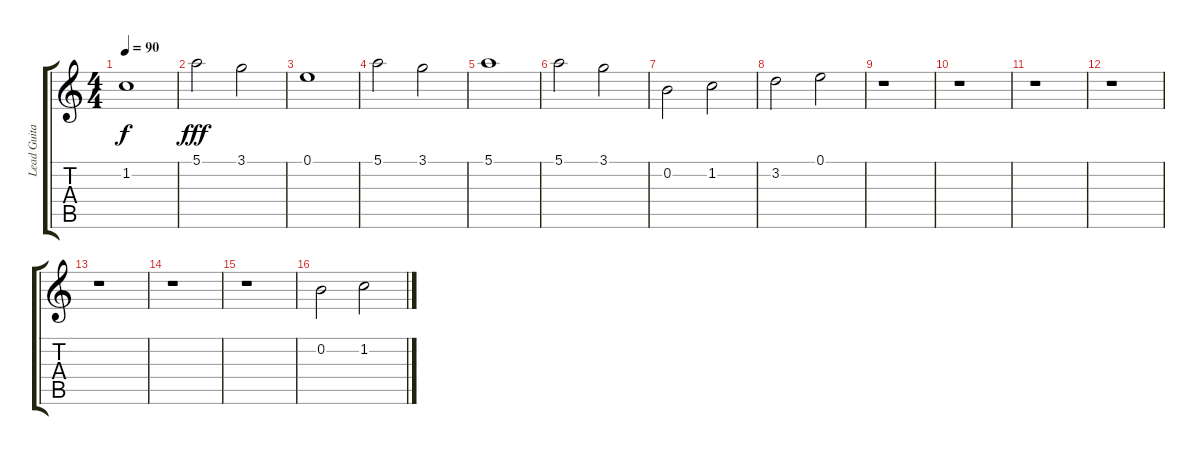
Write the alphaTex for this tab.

\track ("Lead Guitar" "Lead Guita") {instrument overdrivenguitar}
\staff {score tabs}
\tuning (E4 B3 G3 D3 A2 E2) {hide}
\ts (4 4)
\tempo 90
\clef g2
\ks c
1.2{t}.1{dy f} |
5.1.2{dy fff} 3.1.2 |
0.1.1 |
5.1.2 3.1.2 |
5.1.1 |
5.1.2 3.1.2 |
0.2.2 1.2.2 |
3.2.2 0.1.2 |
r.1 |
r.1 |
r.1 |
r.1 |
r.1 |
r.1 |
r.1 |
0.2.2 1.2.2
